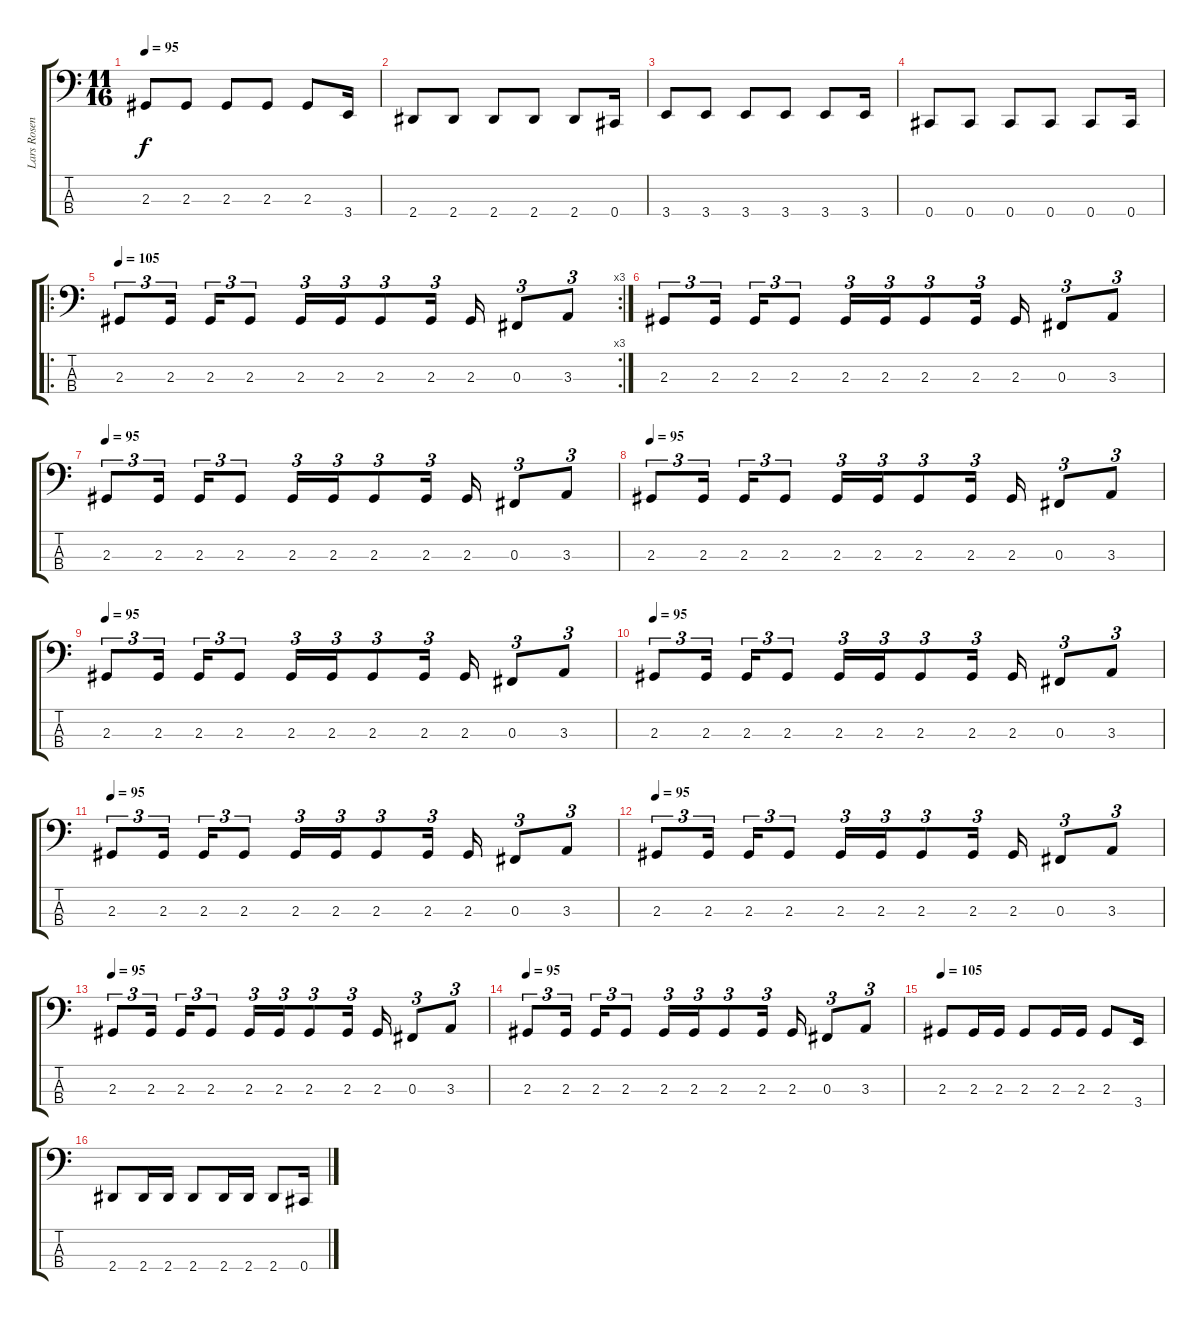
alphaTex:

\track ("Lars Rosenberg (bass)" "Lars Rosen") {instrument electricbassfinger}
\staff {score tabs}
\tuning (E2 B1 Gb1 Db1) {hide}
\ts (11 16)
\tempo 95
\clef f4
\ks c
2.3.8{dy f} 2.3.8 2.3.8 2.3.8 2.3.8 3.4.16 |
2.4.8 2.4.8 2.4.8 2.4.8 2.4.8 0.4.16 |
3.4.8 3.4.8 3.4.8 3.4.8 3.4.8 3.4.16 |
0.4.8 0.4.8 0.4.8 0.4.8 0.4.8 0.4.16 |
\ro
\rc 3
\tempo 105
2.3.8{tu (3 2)} 2.3.16{tu (3 2)} 2.3.16{tu (3 2)} 2.3.8{tu (3 2)} 2.3.16{tu (3 2)} 2.3.16{tu (3 2)} 2.3.8{tu (3 2)} 2.3.16{tu (3 2)} 2.3.16 0.3.8{tu (3 2)} 3.3.8{tu (3 2)} |
2.3.8{tu (3 2)} 2.3.16{tu (3 2)} 2.3.16{tu (3 2)} 2.3.8{tu (3 2)} 2.3.16{tu (3 2)} 2.3.16{tu (3 2)} 2.3.8{tu (3 2)} 2.3.16{tu (3 2)} 2.3.16 0.3.8{tu (3 2)} 3.3.8{tu (3 2)} |
\tempo 95
2.3.8{tu (3 2)} 2.3.16{tu (3 2)} 2.3.16{tu (3 2)} 2.3.8{tu (3 2)} 2.3.16{tu (3 2)} 2.3.16{tu (3 2)} 2.3.8{tu (3 2)} 2.3.16{tu (3 2)} 2.3.16 0.3.8{tu (3 2)} 3.3.8{tu (3 2)} |
\tempo 95
2.3.8{tu (3 2)} 2.3.16{tu (3 2)} 2.3.16{tu (3 2)} 2.3.8{tu (3 2)} 2.3.16{tu (3 2)} 2.3.16{tu (3 2)} 2.3.8{tu (3 2)} 2.3.16{tu (3 2)} 2.3.16 0.3.8{tu (3 2)} 3.3.8{tu (3 2)} |
\tempo 95
2.3.8{tu (3 2)} 2.3.16{tu (3 2)} 2.3.16{tu (3 2)} 2.3.8{tu (3 2)} 2.3.16{tu (3 2)} 2.3.16{tu (3 2)} 2.3.8{tu (3 2)} 2.3.16{tu (3 2)} 2.3.16 0.3.8{tu (3 2)} 3.3.8{tu (3 2)} |
\tempo 95
2.3.8{tu (3 2)} 2.3.16{tu (3 2)} 2.3.16{tu (3 2)} 2.3.8{tu (3 2)} 2.3.16{tu (3 2)} 2.3.16{tu (3 2)} 2.3.8{tu (3 2)} 2.3.16{tu (3 2)} 2.3.16 0.3.8{tu (3 2)} 3.3.8{tu (3 2)} |
\tempo 95
2.3.8{tu (3 2)} 2.3.16{tu (3 2)} 2.3.16{tu (3 2)} 2.3.8{tu (3 2)} 2.3.16{tu (3 2)} 2.3.16{tu (3 2)} 2.3.8{tu (3 2)} 2.3.16{tu (3 2)} 2.3.16 0.3.8{tu (3 2)} 3.3.8{tu (3 2)} |
\tempo 95
2.3.8{tu (3 2)} 2.3.16{tu (3 2)} 2.3.16{tu (3 2)} 2.3.8{tu (3 2)} 2.3.16{tu (3 2)} 2.3.16{tu (3 2)} 2.3.8{tu (3 2)} 2.3.16{tu (3 2)} 2.3.16 0.3.8{tu (3 2)} 3.3.8{tu (3 2)} |
\tempo 95
2.3.8{tu (3 2)} 2.3.16{tu (3 2)} 2.3.16{tu (3 2)} 2.3.8{tu (3 2)} 2.3.16{tu (3 2)} 2.3.16{tu (3 2)} 2.3.8{tu (3 2)} 2.3.16{tu (3 2)} 2.3.16 0.3.8{tu (3 2)} 3.3.8{tu (3 2)} |
\tempo 95
2.3.8{tu (3 2)} 2.3.16{tu (3 2)} 2.3.16{tu (3 2)} 2.3.8{tu (3 2)} 2.3.16{tu (3 2)} 2.3.16{tu (3 2)} 2.3.8{tu (3 2)} 2.3.16{tu (3 2)} 2.3.16 0.3.8{tu (3 2)} 3.3.8{tu (3 2)} |
\tempo 105
2.3.8 2.3.16 2.3.16 2.3.8 2.3.16 2.3.16 2.3.8 3.4.16 |
2.4.8 2.4.16 2.4.16 2.4.8 2.4.16 2.4.16 2.4.8 0.4.16
